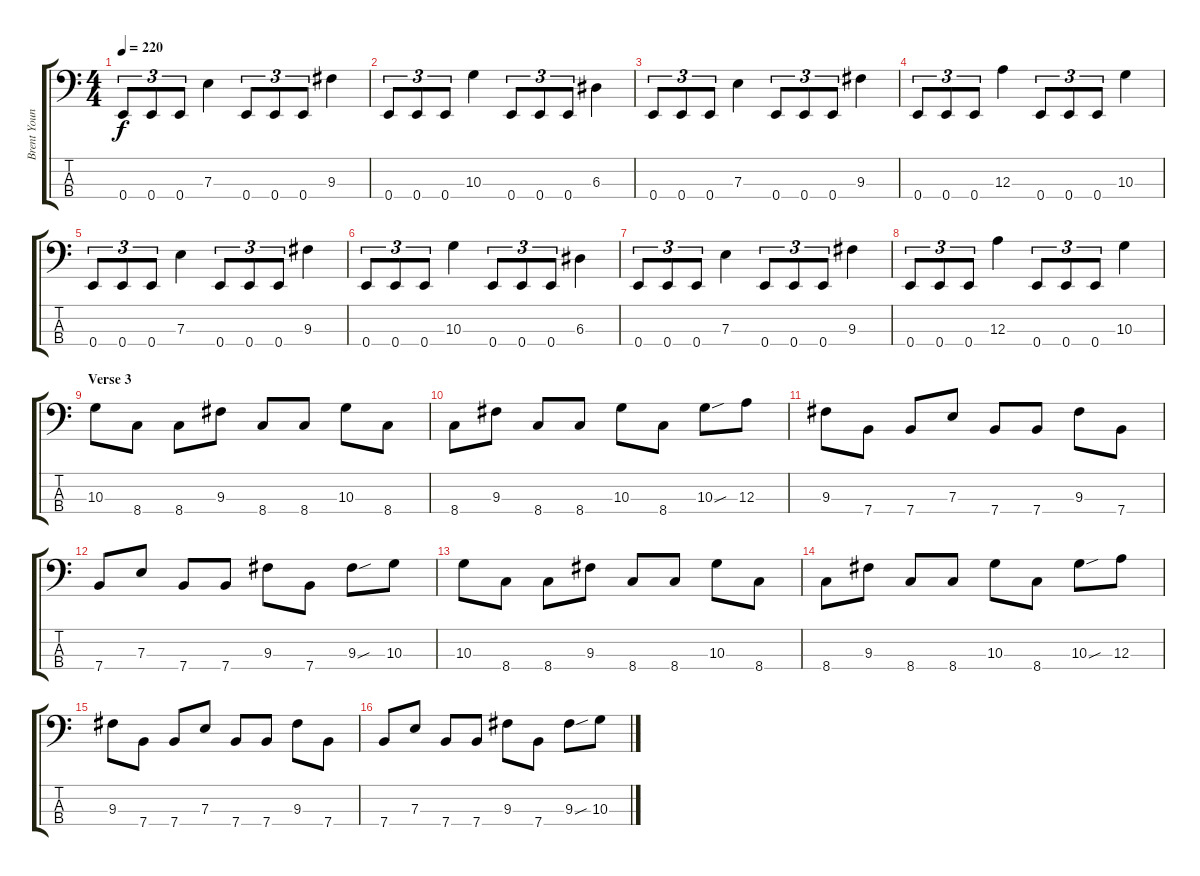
\track ("Brent Young" "Brent Youn") {instrument electricbasspick}
\staff {score tabs}
\tuning (G2 D2 A1 E1) {hide}
\ts (4 4)
\tempo 220
\clef f4
\ks c
0.4.8{tu (3 2) dy f} 0.4.8{tu (3 2)} 0.4.8{tu (3 2)} 7.3.4 0.4.8{tu (3 2)} 0.4.8{tu (3 2)} 0.4.8{tu (3 2)} 9.3.4 |
0.4.8{tu (3 2)} 0.4.8{tu (3 2)} 0.4.8{tu (3 2)} 10.3.4 0.4.8{tu (3 2)} 0.4.8{tu (3 2)} 0.4.8{tu (3 2)} 6.3.4 |
0.4.8{tu (3 2)} 0.4.8{tu (3 2)} 0.4.8{tu (3 2)} 7.3.4 0.4.8{tu (3 2)} 0.4.8{tu (3 2)} 0.4.8{tu (3 2)} 9.3.4 |
0.4.8{tu (3 2)} 0.4.8{tu (3 2)} 0.4.8{tu (3 2)} 12.3.4 0.4.8{tu (3 2)} 0.4.8{tu (3 2)} 0.4.8{tu (3 2)} 10.3.4 |
0.4.8{tu (3 2)} 0.4.8{tu (3 2)} 0.4.8{tu (3 2)} 7.3.4 0.4.8{tu (3 2)} 0.4.8{tu (3 2)} 0.4.8{tu (3 2)} 9.3.4 |
0.4.8{tu (3 2)} 0.4.8{tu (3 2)} 0.4.8{tu (3 2)} 10.3.4 0.4.8{tu (3 2)} 0.4.8{tu (3 2)} 0.4.8{tu (3 2)} 6.3.4 |
0.4.8{tu (3 2)} 0.4.8{tu (3 2)} 0.4.8{tu (3 2)} 7.3.4 0.4.8{tu (3 2)} 0.4.8{tu (3 2)} 0.4.8{tu (3 2)} 9.3.4 |
0.4.8{tu (3 2)} 0.4.8{tu (3 2)} 0.4.8{tu (3 2)} 12.3.4 0.4.8{tu (3 2)} 0.4.8{tu (3 2)} 0.4.8{tu (3 2)} 10.3.4 |
\section ("" "Verse 3")
10.3.8 8.4.8 8.4.8 9.3.8 8.4.8 8.4.8 10.3.8 8.4.8 |
8.4.8 9.3.8 8.4.8 8.4.8 10.3.8 8.4.8 10.3{sou}.8 12.3.8 |
9.3.8 7.4.8 7.4.8 7.3.8 7.4.8 7.4.8 9.3.8 7.4.8 |
7.4.8 7.3.8 7.4.8 7.4.8 9.3.8 7.4.8 9.3{sou}.8 10.3.8 |
10.3.8 8.4.8 8.4.8 9.3.8 8.4.8 8.4.8 10.3.8 8.4.8 |
8.4.8 9.3.8 8.4.8 8.4.8 10.3.8 8.4.8 10.3{sou}.8 12.3.8 |
9.3.8 7.4.8 7.4.8 7.3.8 7.4.8 7.4.8 9.3.8 7.4.8 |
7.4.8 7.3.8 7.4.8 7.4.8 9.3.8 7.4.8 9.3{sou}.8 10.3.8
